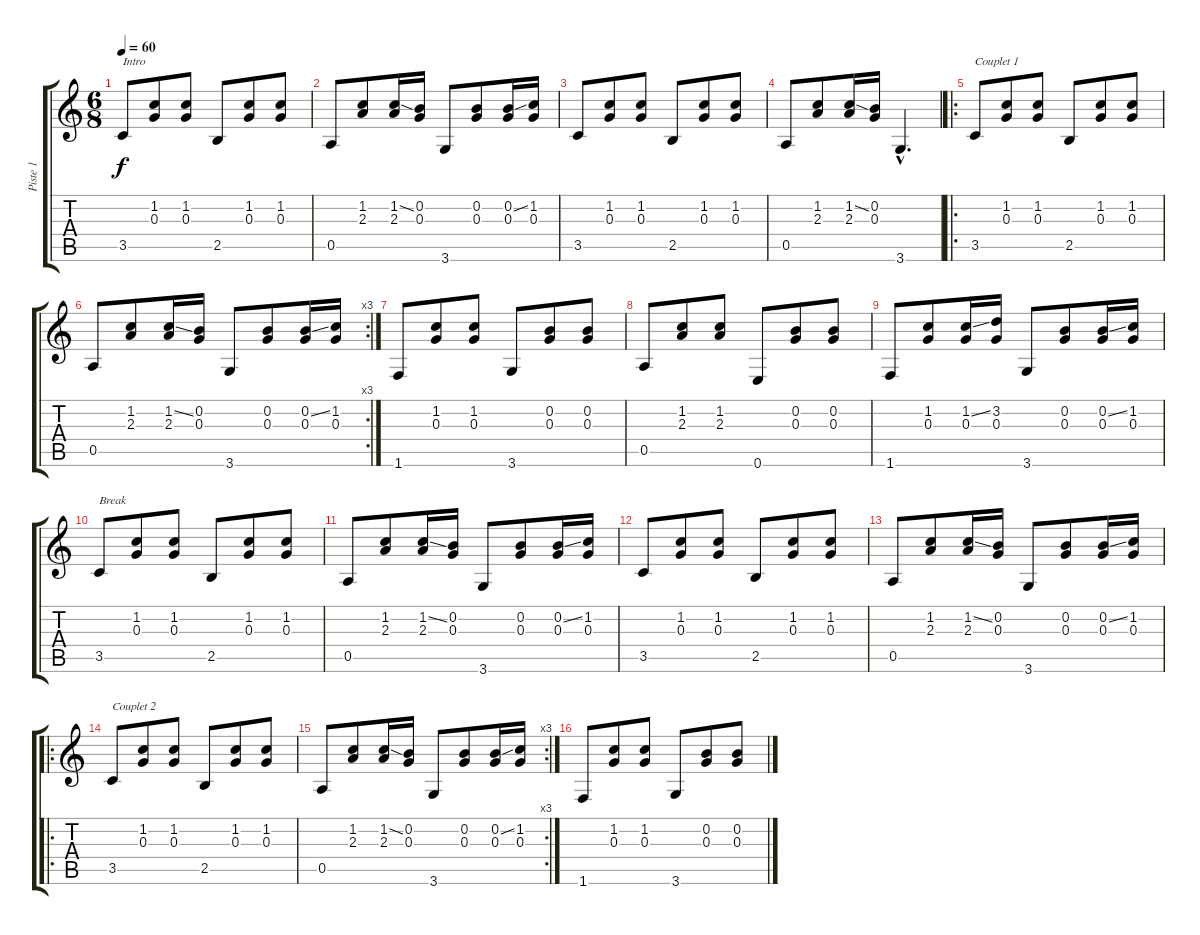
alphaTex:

\track ("Piste 1" "Piste 1") {instrument acousticguitarsteel}
\staff {score tabs}
\tuning (E4 B3 G3 D3 A2 E2) {hide}
\ts (6 8)
\tempo 60
\clef g2
\ks c
3.5.8{txt "Intro" dy f instrument acousticguitarsteel} (1.2 0.3).8 (1.2 0.3).8 2.5.8 (1.2 0.3).8 (1.2 0.3).8 |
0.5.8 (1.2 2.3).8 (1.2{ss} 2.3).16 (0.2 0.3).16 3.6.8 (0.2 0.3).8 (0.2{ss} 0.3).16 (1.2 0.3).16 |
3.5.8 (1.2 0.3).8 (1.2 0.3).8 2.5.8 (1.2 0.3).8 (1.2 0.3).8 |
0.5.8 (1.2 2.3).8 (1.2{ss} 2.3).16 (0.2 0.3).16 3.6{hac}.4{d} |
\ro
3.5.8{txt "Couplet 1"} (1.2 0.3).8 (1.2 0.3).8 2.5.8 (1.2 0.3).8 (1.2 0.3).8 |
\rc 3
0.5.8 (1.2 2.3).8 (1.2{ss} 2.3).16 (0.2 0.3).16 3.6.8 (0.2 0.3).8 (0.2{ss} 0.3).16 (1.2 0.3).16 |
1.6.8 (1.2 0.3).8 (1.2 0.3).8 3.6.8 (0.2 0.3).8 (0.2 0.3).8 |
0.5.8 (1.2 2.3).8 (1.2 2.3).8 0.6.8 (0.2 0.3).8 (0.2 0.3).8 |
1.6.8 (1.2 0.3).8 (1.2{ss} 0.3).16 (3.2 0.3).16 3.6.8 (0.2 0.3).8 (0.2{ss} 0.3).16 (1.2 0.3).16 |
3.5.8{txt "Break"} (1.2 0.3).8 (1.2 0.3).8 2.5.8 (1.2 0.3).8 (1.2 0.3).8 |
0.5.8 (1.2 2.3).8 (1.2{ss} 2.3).16 (0.2 0.3).16 3.6.8 (0.2 0.3).8 (0.2{ss} 0.3).16 (1.2 0.3).16 |
3.5.8 (1.2 0.3).8 (1.2 0.3).8 2.5.8 (1.2 0.3).8 (1.2 0.3).8 |
0.5.8 (1.2 2.3).8 (1.2{ss} 2.3).16 (0.2 0.3).16 3.6.8 (0.2 0.3).8 (0.2{ss} 0.3).16 (1.2 0.3).16 |
\ro
3.5.8{txt "Couplet 2"} (1.2 0.3).8 (1.2 0.3).8 2.5.8 (1.2 0.3).8 (1.2 0.3).8 |
\rc 3
0.5.8 (1.2 2.3).8 (1.2{ss} 2.3).16 (0.2 0.3).16 3.6.8 (0.2 0.3).8 (0.2{ss} 0.3).16 (1.2 0.3).16 |
1.6.8 (1.2 0.3).8 (1.2 0.3).8 3.6.8 (0.2 0.3).8 (0.2 0.3).8
